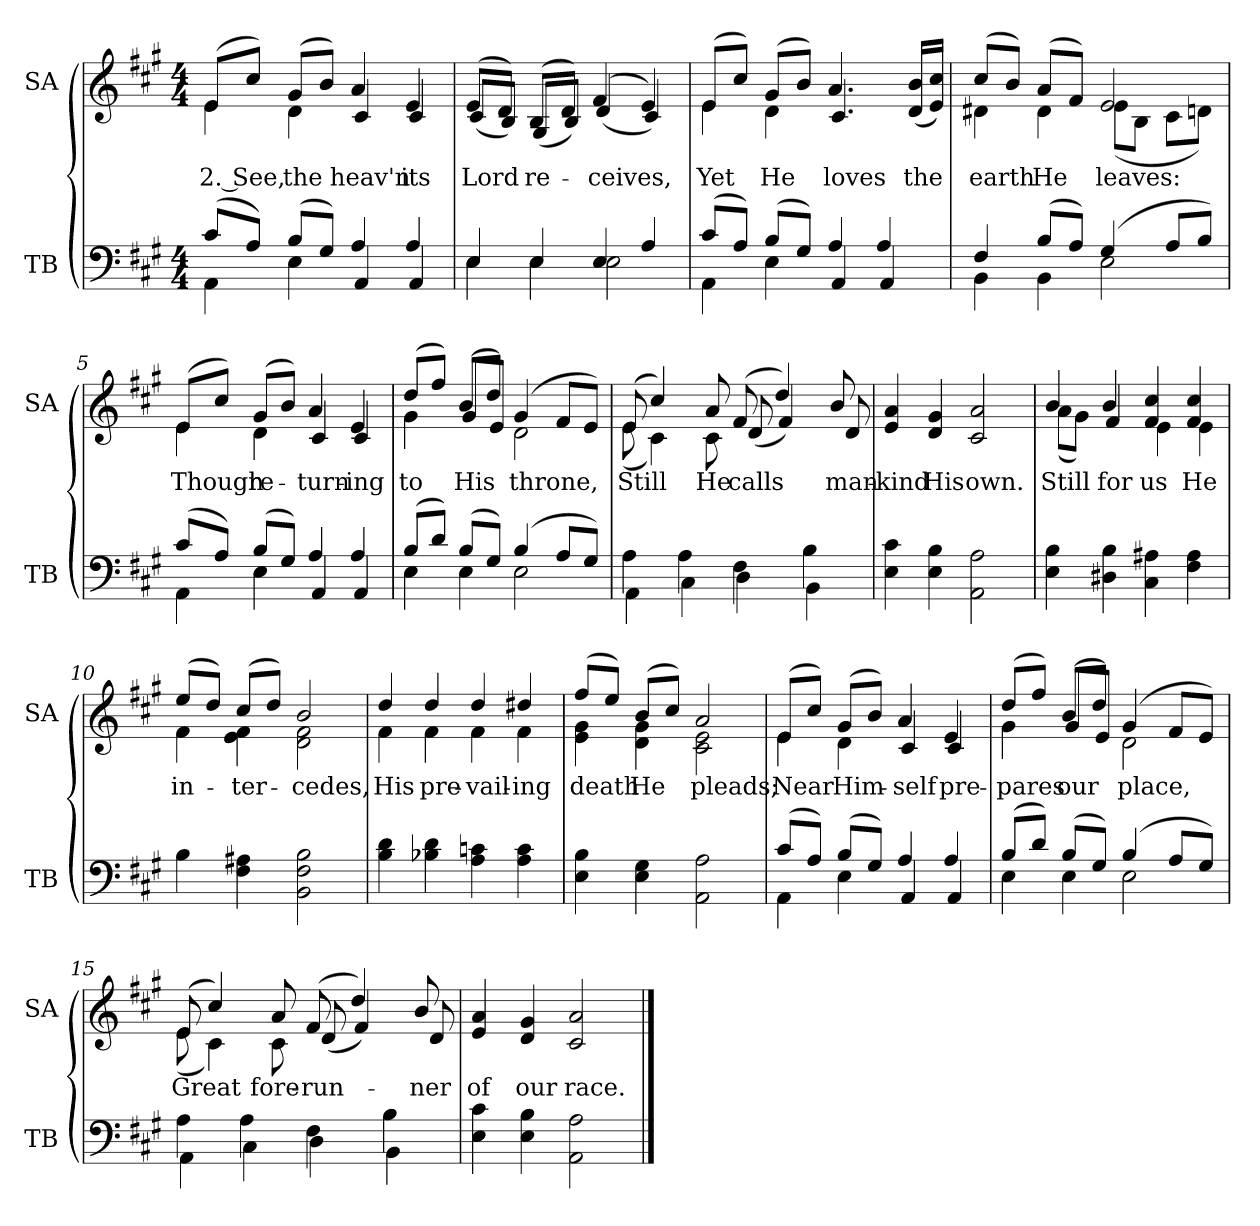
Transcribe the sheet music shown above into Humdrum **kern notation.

**kern	**kern	**text
*part2	*part1	*part1
*staff2	*staff1	*staff1
*I"TB	*I"SA	*
*I'TB	*I'SA	*
*clefF4	*clefG2	*
*k[f#c#g#]	*k[f#c#g#]	*
*A:	*A:	*
*M4/4	*M4/4	*
*MM96	*MM96	*
=1	=1	=1
*^	*	*
!	!	!	!LO:LY:b
*	*	*^	*
(8c#/L	4AA\	(8e/L	4e\	2. See,
8A/J)	.	8cc#/J)	.	.
!	!	!	!	!LO:LY:b
(8B/L	4E\	(8g#/L	4d\	the
8G#/J)	.	8b/J)	.	.
!	!	!	!	!LO:LY:b
4A/	4AA/	4a/	4c#/	heav'n
!	!	!	!	!LO:LY:b
4A/	4AA/	4e/	4c#/	its
=2	=2	=2	=2	=2
!	!	!	!	!LO:LY:b
4E/	4E\	(8e/L	(<8c#/L	Lord
.	.	8d/J)	8B/J)	.
!	!	!	!	!LO:LY:b
4E/	4E\	(8B/L	(<8G#/L	re-
.	.	8d/J)	8B/J)	.
!	!	!	!	!LO:LY:b
4E/	2E\	(4f#/	(<4d/	ceives,
4A/	.	4e/)	4c#/)	.
=3	=3	=3	=3	=3
!	!	!	!	!LO:LY:b
(8c#/L	4AA\	(8e/L	4e\	-Yet
8A/J)	.	8cc#/J)	.	.
!	!	!	!	!LO:LY:b
(8B/L	4E\	(8g#/L	4d\	He
8G#/J)	.	8b/J)	.	.
!	!	!	!	!LO:LY:b
4A/	4AA/	4.a/	4.c#/	loves
4A/	4AA/	.	.	.
!	!	!	!	!LO:LY:b
.	.	(<16d/ 16b/LL	8ryy	the
.	.	16e/ 16cc#/JJ)	.	.
=4	=4	=4	=4	=4
!	!	!	!	!LO:LY:b
4F#/	4BB\	(8cc#/L	4d#X\	-earth
.	.	8b/J)	.	.
!	!	!	!	!LO:LY:b
(8B/L	4BB\	(8a/L	4d#\	He
8A/J)	.	8f#/J)	.	.
!	!	!	!	!LO:LY:b
(4G#/	2E\	2e/	(<8e\L	leaves:
.	.	.	8B\J	.
8A/L	.	.	8c#\L	.
8B/J)	.	.	8dn\J)	.
!!LO:LB:g=z	!!
=5	=5	=5	=5	=5
!	!	!	!	!LO:LY:b
(8c#/L	4AA\	(8e/L	4e\	Though
8A/J)	.	8cc#/J)	.	.
!	!	!	!	!LO:LY:b
(8B/L	4E\	(8g#/L	4d\	-re-
8G#/J)	.	8b/J)	.	.
!	!	!	!	!LO:LY:b
4A/	4AA/	4a/	4c#/	turn-
!	!	!	!	!LO:LY:b
4A/	4AA/	4e/	4c#/	ing
=6	=6	=6	=6	=6
!	!	!	!	!LO:LY:b
(8B/L	4E\	(8dd/L	4g#\	-to
8d/J)	.	8ff#/J)	.	.
!	!	!	!	!LO:LY:b
(8B/L	4E\	(8b/L	8g#/L	His
8G#/J)	.	8dd/J)	8e/J	.
!	!	!	!	!LO:LY:b
(4B/	2E\	(4g#/	2d\	throne,
8A/L	.	8f#/L	.	.
8G#/J)	.	8e/J)	.	.
=7	=7	=7	=7	=7
!	!	!	!	!LO:LY:b
4A\	4AA\	(8e/	(<8e\	-Still
.	.	4cc#/)	4c#\)	.
4A\	4C#\	.	.	.
!	!	!	!	!LO:LY:b
.	.	8a/	8c#\	He
!	!	!	!	!LO:LY:b
4F#\	4D\	(8f#/	(<8d/	-calls
.	.	4dd/)	4f#/)	.
4B\	4BB\	.	.	.
!	!	!	!	!LO:LY:b
.	.	8b/	8d/	man-
*v	*v	*	*	*
=8	=8	=8	=8
!	!	!	!LO:LY:b
*	*v	*v	*
4E\ 4c#\	4e/ 4a/	kind
!	!	!LO:LY:b
4E\ 4B\	4d/ 4g#/	His
!	!	!LO:LY:b
2AA\ 2A\	2c#/ 2a/	own.
!!LO:LB:g=z
=9	=9	=9
!	!	!LO:LY:b
*	*^	*
4E\ 4B\	4b/	(<8a\L	Still
.	.	8g#\J)	.
!	!	!	!LO:LY:b
4D#X\ 4B\	4b/	4f#/	for
!	!	!	!LO:LY:b
4C#\ 4A#X\	4f#/ 4cc#/	4e\	-us
!	!	!	!LO:LY:b
4F#\ 4A#\	4f#/ 4cc#/	4e\	He
=10	=10	=10	=10
!	!	!	!LO:LY:b
4B\	(8ee/L	4f#\	-in-
.	8dd/J)	.	.
!	!	!	!LO:LY:b
4F#\ 4A#X\	(8cc#/L	4e\ 4f#\	ter-
.	8dd/J)	.	.
!	!	!	!LO:LY:b
2BB\ 2F#\ 2B\	2b/	2d\ 2f#\	cedes,
=11	=11	=11	=11
!	!	!	!LO:LY:b
4B\ 4d\	4dd/	4f#\	His
!	!	!	!LO:LY:b
4B-X\ 4d\	4dd/	4f#\	pre-
!	!	!	!LO:LY:b
4A\ 4cn\	4dd/	4f#\	vail-
!	!	!	!LO:LY:b
4A\ 4c\	4dd#X/	4f#\	-ing
=12	=12	=12	=12
!	!	!	!LO:LY:b
4E\ 4B\	(8ff#/L	4e\ 4g#\	-death
.	8ee/J)	.	.
!	!	!	!LO:LY:b
4E\ 4G#\	(8b/L	4d\ 4g#\	He
.	8cc#/J)	.	.
!	!	!	!LO:LY:b
2AA\ 2A\	2a/	2c#\ 2e\	pleads;
!!LO:LB:g=z	!!
=13	=13	=13	=13
*^	*	*	*
!	!	!	!	!LO:LY:b
(8c#/L	4AA\	(8e/L	4e\	Near
8A/J)	.	8cc#/J)	.	.
!	!	!	!	!LO:LY:b
(8B/L	4E\	(8g#/L	4d\	Him-
8G#/J)	.	8b/J)	.	.
!	!	!	!	!LO:LY:b
4A/	4AA/	4a/	4c#/	-self
!	!	!	!	!LO:LY:b
4A/	4AA/	4e/	4c#/	pre-
=14	=14	=14	=14	=14
!	!	!	!	!LO:LY:b
(8B/L	4E\	(8dd/L	4g#\	pares
8d/J)	.	8ff#/J)	.	.
!	!	!	!	!LO:LY:b
(8B/L	4E\	(8b/L	8g#/L	our
8G#/J)	.	8dd/J)	8e/J	.
!	!	!	!	!LO:LY:b
(4B/	2E\	(4g#/	2d\	place,
8A/L	.	8f#/L	.	.
8G#/J)	.	8e/J)	.	.
=15	=15	=15	=15	=15
!	!	!	!	!LO:LY:b
4A\	4AA\	(8e/	(<8e\	Great
.	.	4cc#/)	4c#\)	.
4A\	4C#\	.	.	.
!	!	!	!	!LO:LY:b
.	.	8a/	8c#\	fore-
!	!	!	!	!LO:LY:b
4F#\	4D\	(8f#/	(<8d/	run-
.	.	4dd/)	4f#/)	.
4B\	4BB\	.	.	.
!	!	!	!	!LO:LY:b
.	.	8b/	8d/	ner
*v	*v	*	*	*
=16	=16	=16	=16
!	!	!	!LO:LY:b
*	*v	*v	*
4E\ 4c#\	4e/ 4a/	-of
!	!	!LO:LY:b
4E\ 4B\	4d/ 4g#/	our
!	!	!LO:LY:b
2AA\ 2A\	2c#/ 2a/	race.
==	==	==
*-	*-	*-
